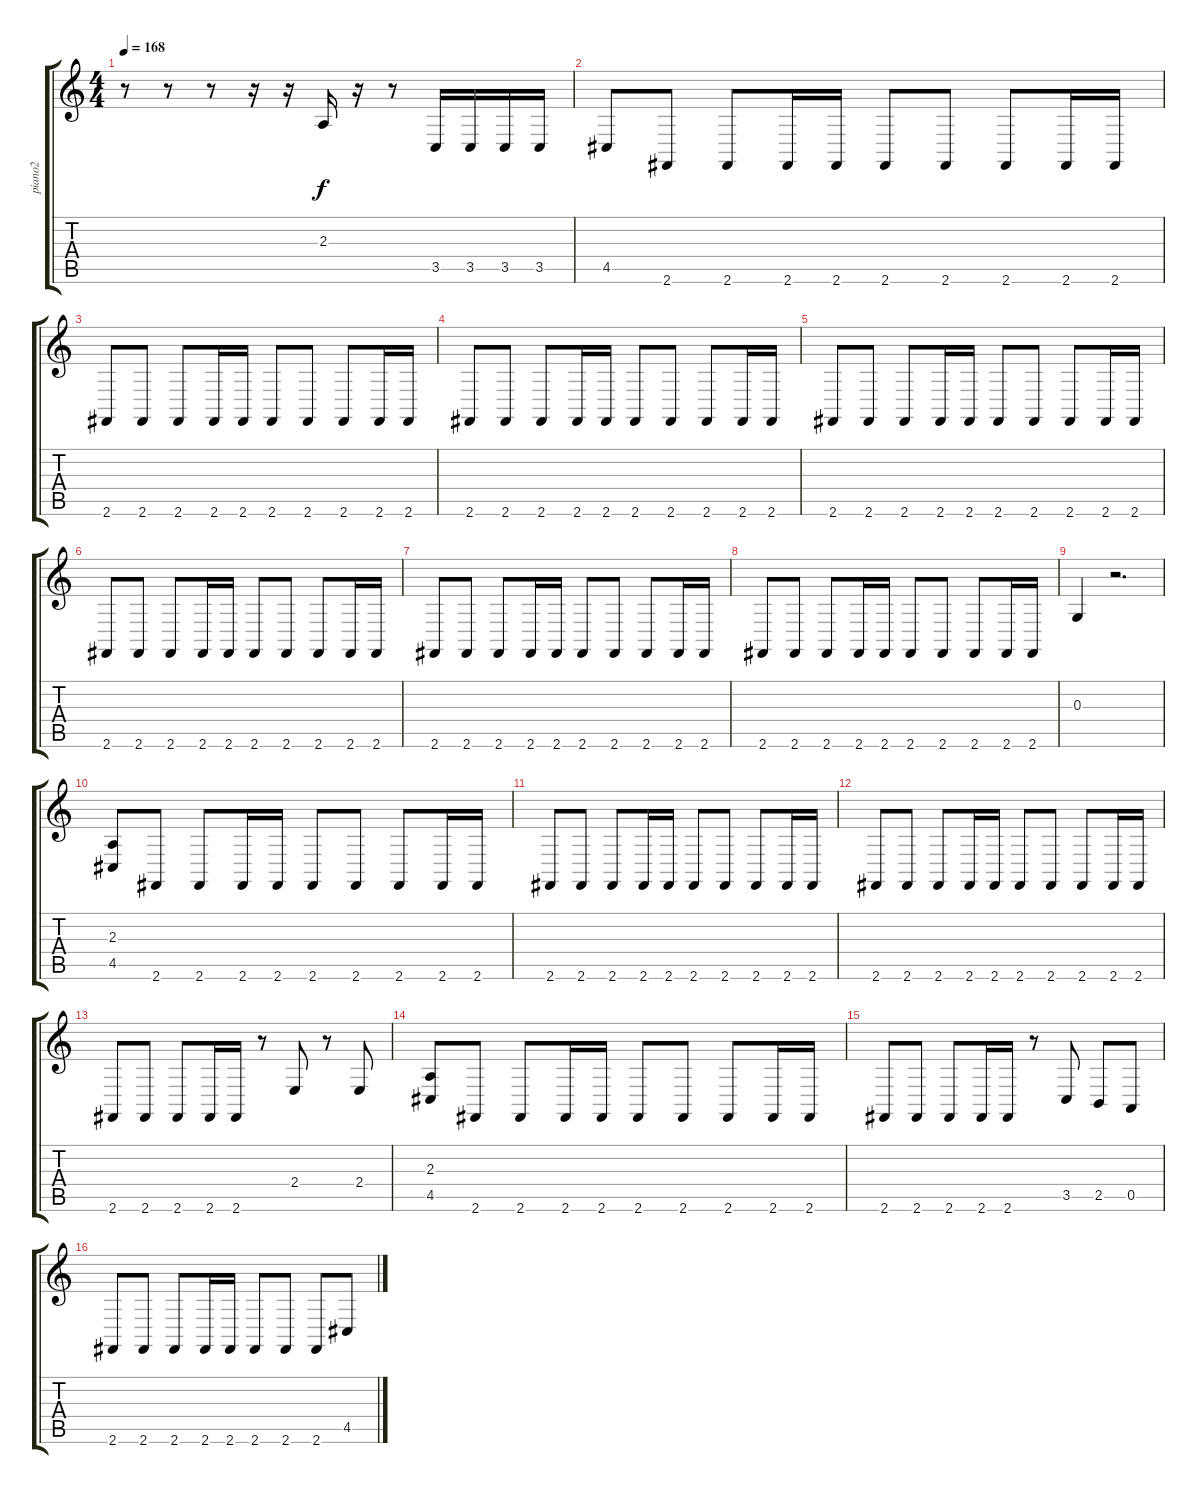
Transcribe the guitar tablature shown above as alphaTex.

\track ("piano2" "piano2") {instrument acousticgrandpiano}
\staff {score tabs}
\tuning (E4 B3 G3 D3 A2 E2) {hide}
\ts (4 4)
\tempo 168
\clef g2
\ks c
r.8{dy f} r.8 r.8 r.16 r.16 2.3.16 r.16 r.8 3.5.16 3.5.16 3.5.16 3.5.16 |
4.5.8 2.6.8 2.6.8 2.6.16 2.6.16 2.6.8 2.6.8 2.6.8 2.6.16 2.6.16 |
2.6.8 2.6.8 2.6.8 2.6.16 2.6.16 2.6.8 2.6.8 2.6.8 2.6.16 2.6.16 |
2.6.8 2.6.8 2.6.8 2.6.16 2.6.16 2.6.8 2.6.8 2.6.8 2.6.16 2.6.16 |
2.6.8 2.6.8 2.6.8 2.6.16 2.6.16 2.6.8 2.6.8 2.6.8 2.6.16 2.6.16 |
2.6.8 2.6.8 2.6.8 2.6.16 2.6.16 2.6.8 2.6.8 2.6.8 2.6.16 2.6.16 |
2.6.8 2.6.8 2.6.8 2.6.16 2.6.16 2.6.8 2.6.8 2.6.8 2.6.16 2.6.16 |
2.6.8 2.6.8 2.6.8 2.6.16 2.6.16 2.6.8 2.6.8 2.6.8 2.6.16 2.6.16 |
0.3.4 r.2{d} |
(2.3 4.5).8 2.6.8 2.6.8 2.6.16 2.6.16 2.6.8 2.6.8 2.6.8 2.6.16 2.6.16 |
2.6.8 2.6.8 2.6.8 2.6.16 2.6.16 2.6.8 2.6.8 2.6.8 2.6.16 2.6.16 |
2.6.8 2.6.8 2.6.8 2.6.16 2.6.16 2.6.8 2.6.8 2.6.8 2.6.16 2.6.16 |
2.6.8 2.6.8 2.6.8 2.6.16 2.6.16 r.8 2.4.8 r.8 2.4.8 |
(2.3 4.5).8 2.6.8 2.6.8 2.6.16 2.6.16 2.6.8 2.6.8 2.6.8 2.6.16 2.6.16 |
2.6.8 2.6.8 2.6.8 2.6.16 2.6.16 r.8 3.5.8 2.5.8 0.5.8 |
2.6.8 2.6.8 2.6.8 2.6.16 2.6.16 2.6.8 2.6.8 2.6.8 4.5.8
